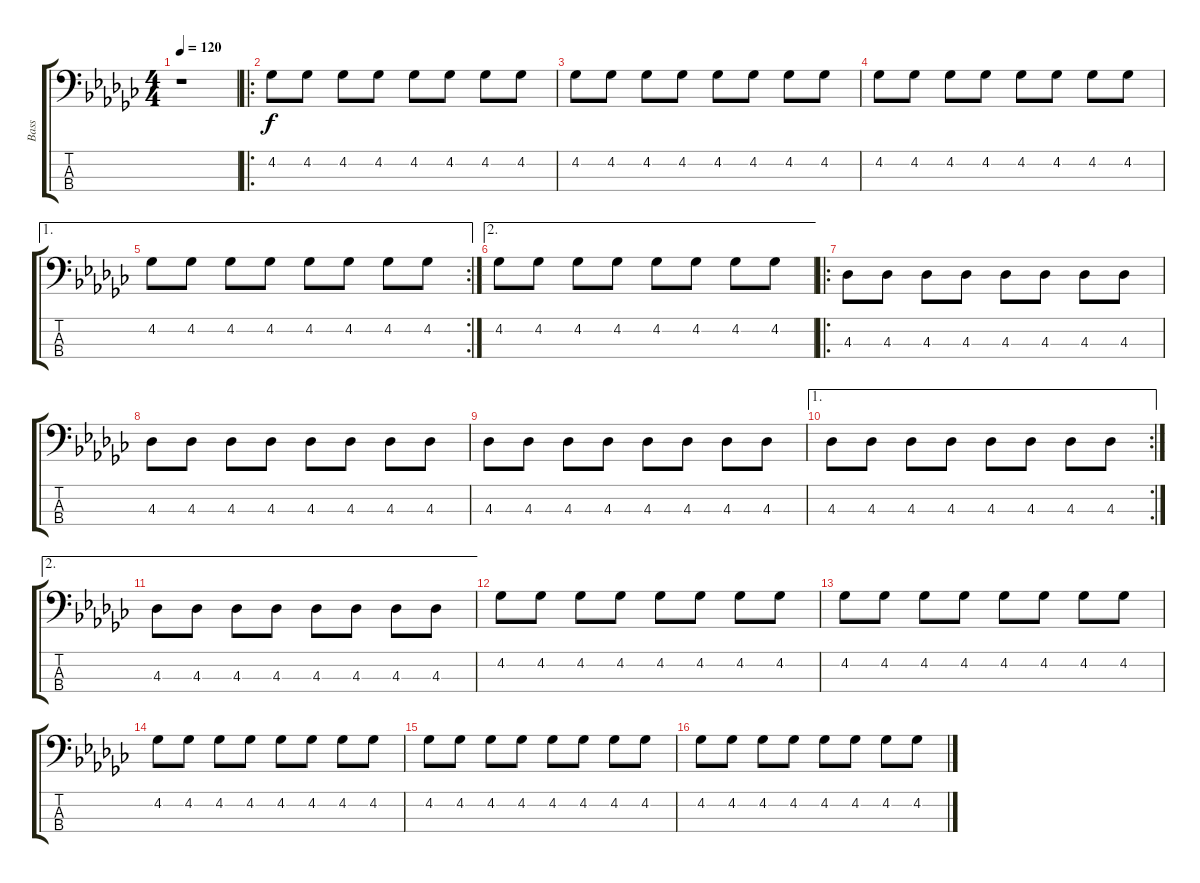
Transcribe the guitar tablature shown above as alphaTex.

\track ("Bass" "Bass") {instrument acousticbass}
\staff {score tabs}
\tuning (G2 D2 A1 E1) {hide}
\ts (4 4)
\tempo 120
\clef f4
\ks gb
r.1{dy f instrument acousticbass} |
\ro
4.2.8 4.2.8 4.2.8 4.2.8 4.2.8 4.2.8 4.2.8 4.2.8 |
4.2.8 4.2.8 4.2.8 4.2.8 4.2.8 4.2.8 4.2.8 4.2.8 |
4.2.8 4.2.8 4.2.8 4.2.8 4.2.8 4.2.8 4.2.8 4.2.8 |
\ae 1
\rc 2
4.2.8 4.2.8 4.2.8 4.2.8 4.2.8 4.2.8 4.2.8 4.2.8 |
\ae 2
4.2.8 4.2.8 4.2.8 4.2.8 4.2.8 4.2.8 4.2.8 4.2.8 |
\ro
4.3.8 4.3.8 4.3.8 4.3.8 4.3.8 4.3.8 4.3.8 4.3.8 |
4.3.8 4.3.8 4.3.8 4.3.8 4.3.8 4.3.8 4.3.8 4.3.8 |
4.3.8 4.3.8 4.3.8 4.3.8 4.3.8 4.3.8 4.3.8 4.3.8 |
\ae 1
\rc 2
4.3.8 4.3.8 4.3.8 4.3.8 4.3.8 4.3.8 4.3.8 4.3.8 |
\ae 2
4.3.8 4.3.8 4.3.8 4.3.8 4.3.8 4.3.8 4.3.8 4.3.8 |
4.2.8 4.2.8 4.2.8 4.2.8 4.2.8 4.2.8 4.2.8 4.2.8 |
4.2.8 4.2.8 4.2.8 4.2.8 4.2.8 4.2.8 4.2.8 4.2.8 |
4.2.8 4.2.8 4.2.8 4.2.8 4.2.8 4.2.8 4.2.8 4.2.8 |
4.2.8 4.2.8 4.2.8 4.2.8 4.2.8 4.2.8 4.2.8 4.2.8 |
4.2.8 4.2.8 4.2.8 4.2.8 4.2.8 4.2.8 4.2.8 4.2.8
